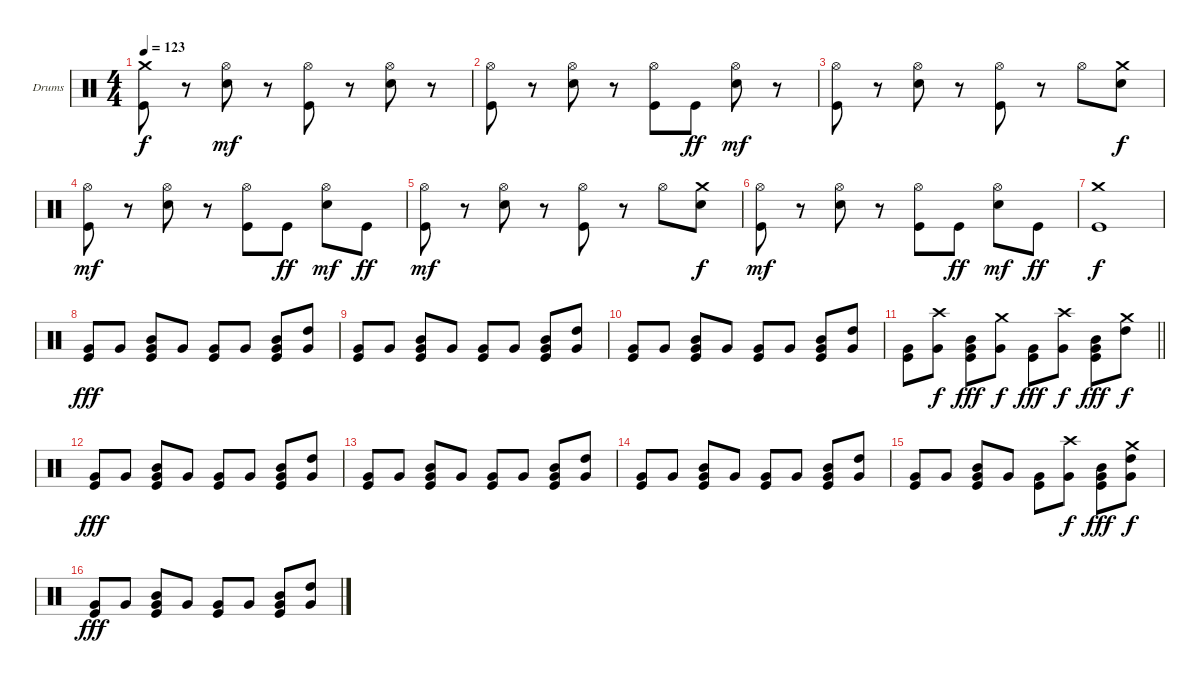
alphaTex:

\bracketExtendMode groupsimilarinstruments
\firstSystemTrackNameOrientation horizontal
\otherSystemsTrackNameOrientation horizontal
\track ("Drumkit" "Drums") {instrument percussion}
\staff {score}
\articulation defaults
\ts (4 4)
\tempo 123
\clef neutral
\ks c
("Crash medium (hit)" "Kick (hit)").8{dy f} r.8 ("Hi-Hat (open)" "Snare (hit) 2").8{dy mf} r.8 ("Hi-Hat (open)" "Kick (hit)").8 r.8 ("Hi-Hat (open)" "Snare (hit) 2").8 r.8 |
("Hi-Hat (open)" "Kick (hit)").8 r.8 ("Hi-Hat (open)" "Snare (hit) 2").8 r.8 ("Hi-Hat (open)" "Kick (hit)").8 "Kick (hit)".8{dy ff} ("Hi-Hat (open)" "Snare (hit) 2").8{dy mf} r.8 |
("Hi-Hat (open)" "Kick (hit)").8 r.8 ("Hi-Hat (open)" "Snare (hit) 2").8 r.8 ("Hi-Hat (open)" "Kick (hit)").8 r.8 "Hi-Hat (open)".8 ("Crash medium (hit)" "Snare (hit) 2").8{dy f} |
("Hi-Hat (open)" "Kick (hit)").8{dy mf} r.8 ("Hi-Hat (open)" "Snare (hit) 2").8 r.8 ("Hi-Hat (open)" "Kick (hit)").8 "Kick (hit)".8{dy ff} ("Hi-Hat (open)" "Snare (hit) 2").8{dy mf} "Kick (hit)".8{dy ff} |
("Hi-Hat (open)" "Kick (hit)").8{dy mf} r.8 ("Hi-Hat (open)" "Snare (hit) 2").8 r.8 ("Hi-Hat (open)" "Kick (hit)").8 r.8 "Hi-Hat (open)".8 ("Crash medium (hit)" "Snare (hit) 2").8{dy f} |
("Hi-Hat (open)" "Kick (hit)").8{dy mf} r.8 ("Hi-Hat (open)" "Snare (hit) 2").8 r.8 ("Hi-Hat (open)" "Kick (hit)").8 "Kick (hit)".8{dy ff} ("Hi-Hat (open)" "Snare (hit) 2").8{dy mf} "Kick (hit)".8{dy ff} |
("Crash medium (hit)" "Kick (hit)").1{dy f} |
("Very Low Tom (hit)" "Kick (hit)").8{dy fff} "Very Low Tom (hit)".8 ("Mid Tom (hit)" "Very Low Tom (hit)" "Kick (hit)").8 "Very Low Tom (hit)".8 ("Very Low Tom (hit)" "Kick (hit)").8 "Very Low Tom (hit)".8 ("Mid Tom (hit)" "Very Low Tom (hit)" "Kick (hit)").8 ("High Tom (hit)" "Very Low Tom (hit)").8 |
("Very Low Tom (hit)" "Kick (hit)").8 "Very Low Tom (hit)".8 ("Mid Tom (hit)" "Very Low Tom (hit)" "Kick (hit)").8 "Very Low Tom (hit)".8 ("Very Low Tom (hit)" "Kick (hit)").8 "Very Low Tom (hit)".8 ("Mid Tom (hit)" "Very Low Tom (hit)" "Kick (hit)").8 ("High Tom (hit)" "Very Low Tom (hit)").8 |
("Very Low Tom (hit)" "Kick (hit)").8 "Very Low Tom (hit)".8 ("Mid Tom (hit)" "Very Low Tom (hit)" "Kick (hit)").8 "Very Low Tom (hit)".8 ("Very Low Tom (hit)" "Kick (hit)").8 "Very Low Tom (hit)".8 ("Mid Tom (hit)" "Very Low Tom (hit)" "Kick (hit)").8 ("High Tom (hit)" "Very Low Tom (hit)").8 |
\barLineRight lightlight
("Very Low Tom (hit)" "Kick (hit)").8 ("Crash high (hit)" "Very Low Tom (hit)").8{dy f} ("Mid Tom (hit)" "Very Low Tom (hit)" "Kick (hit)").8{dy fff} ("Crash medium (hit)" "Very Low Tom (hit)").8{dy f} ("Very Low Tom (hit)" "Kick (hit)").8{dy fff} ("Crash high (hit)" "Very Low Tom (hit)").8{dy f} ("Mid Tom (hit)" "Very Low Tom (hit)" "Kick (hit)").8{dy fff} ("Crash medium (hit)" "High Tom (hit)").8{dy f} |
("Very Low Tom (hit)" "Kick (hit)").8{dy fff} "Very Low Tom (hit)".8 ("Mid Tom (hit)" "Very Low Tom (hit)" "Kick (hit)").8 "Very Low Tom (hit)".8 ("Very Low Tom (hit)" "Kick (hit)").8 "Very Low Tom (hit)".8 ("Mid Tom (hit)" "Very Low Tom (hit)" "Kick (hit)").8 ("High Tom (hit)" "Very Low Tom (hit)").8 |
("Very Low Tom (hit)" "Kick (hit)").8 "Very Low Tom (hit)".8 ("Mid Tom (hit)" "Very Low Tom (hit)" "Kick (hit)").8 "Very Low Tom (hit)".8 ("Very Low Tom (hit)" "Kick (hit)").8 "Very Low Tom (hit)".8 ("Mid Tom (hit)" "Very Low Tom (hit)" "Kick (hit)").8 ("High Tom (hit)" "Very Low Tom (hit)").8 |
("Very Low Tom (hit)" "Kick (hit)").8 "Very Low Tom (hit)".8 ("Mid Tom (hit)" "Very Low Tom (hit)" "Kick (hit)").8 "Very Low Tom (hit)".8 ("Very Low Tom (hit)" "Kick (hit)").8 "Very Low Tom (hit)".8 ("Mid Tom (hit)" "Very Low Tom (hit)" "Kick (hit)").8 ("High Tom (hit)" "Very Low Tom (hit)").8 |
("Very Low Tom (hit)" "Kick (hit)").8 "Very Low Tom (hit)".8 ("Mid Tom (hit)" "Very Low Tom (hit)" "Kick (hit)").8 "Very Low Tom (hit)".8 ("Very Low Tom (hit)" "Kick (hit)").8 ("Crash high (hit)" "Very Low Tom (hit)").8{dy f} ("Mid Tom (hit)" "Very Low Tom (hit)" "Kick (hit)").8{dy fff} ("Crash medium (hit)" "High Tom (hit)" "Very Low Tom (hit)").8{dy f} |
("Very Low Tom (hit)" "Kick (hit)").8{dy fff} "Very Low Tom (hit)".8 ("Mid Tom (hit)" "Very Low Tom (hit)" "Kick (hit)").8 "Very Low Tom (hit)".8 ("Very Low Tom (hit)" "Kick (hit)").8 "Very Low Tom (hit)".8 ("Mid Tom (hit)" "Very Low Tom (hit)" "Kick (hit)").8 ("High Tom (hit)" "Very Low Tom (hit)").8
